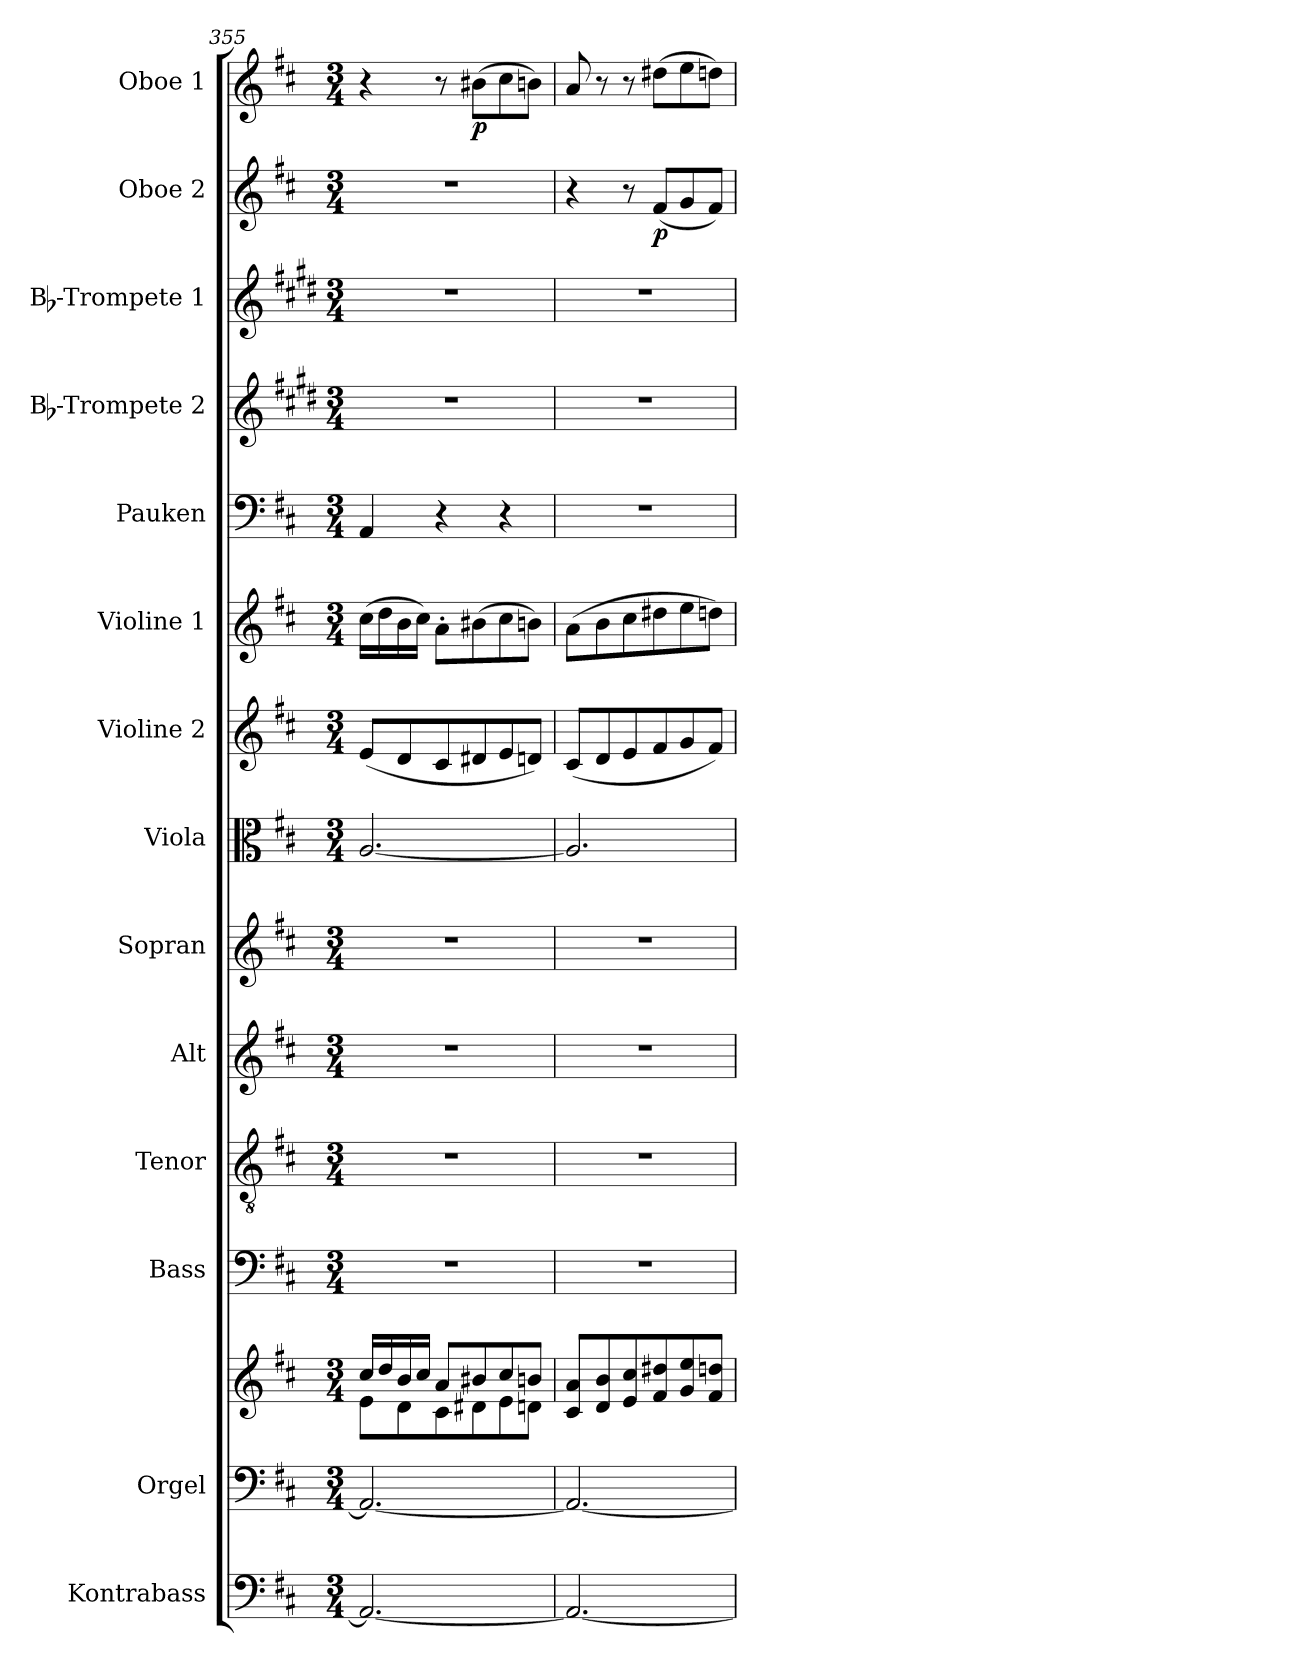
**kern	**kern	**kern	**kern	**kern	**kern	**kern	**kern	**kern	**kern	**kern	**kern	**kern	**kern	**dynam	**kern	**dynam
*part14	*part13	*part13	*part12	*part11	*part10	*part9	*part8	*part7	*part6	*part5	*part4	*part3	*part2	*part2	*part1	*part1
*staff15	*staff14	*staff13	*staff12	*staff11	*staff10	*staff9	*staff8	*staff7	*staff6	*staff5	*staff4	*staff3	*staff2	*staff2	*staff1	*staff1
*I"Kontrabass	*I"Orgel	*	*I"Bass	*I"Tenor	*I"Alt	*I"Sopran	*I"Viola	*I"Violine 2	*I"Violine 1	*I"Pauken	*I"Bb-Trompete 2	*I"Bb-Trompete 1	*I"Oboe 2	*	*I"Oboe 1	*
*I'Kb.	*I'Org.	*	*I'B.	*I'T.	*I'A.	*I'S.	*I'Vla.	*I'Vl. 2	*I'Vl. 1	*I'Pk.	*I'Bb Trp. 2	*I'Bb Trp. 1	*I'Ob. 2	*	*I'Ob. 1	*
*clefF4	*clefF4	*clefG2	*clefF4	*clefGv2	*clefG2	*clefG2	*clefC3	*clefG2	*clefG2	*clefF4	*clefG2	*clefG2	*clefG2	*	*clefG2	*
*ITrd7c12	*	*	*	*	*	*	*	*	*	*	*ITrd1c2	*ITrd1c2	*	*	*	*
*k[f#c#]	*k[f#c#]	*k[f#c#]	*k[f#c#]	*k[f#c#]	*k[f#c#]	*k[f#c#]	*k[f#c#]	*k[f#c#]	*k[f#c#]	*k[f#c#]	*k[f#c#]	*k[f#c#]	*k[f#c#]	*	*k[f#c#]	*
*D:	*D:	*D:	*D:	*D:	*D:	*D:	*D:	*D:	*D:	*D:	*D:	*D:	*D:	*	*D:	*
*M3/4	*M3/4	*M3/4	*M3/4	*M3/4	*M3/4	*M3/4	*M3/4	*M3/4	*M3/4	*M3/4	*M3/4	*M3/4	*M3/4	*	*M3/4	*
=355	=355	=355	=355	=355	=355	=355	=355	=355	=355	=355	=355	=355	=355	=355	=355	=355
*	*	*^	*	*	*	*	*	*	*	*	*	*	*	*	*	*
2.AAA/_	2.AA/_	16cc#/LL	8e\L	2.r	2.r	2.r	2.r	[2.A/	(<8e/L	(>16cc#\LL	4AA/	2.r	2.r	2.r	.	4r	.
.	.	16dd/	.	.	.	.	.	.	.	16dd\	.	.	.	.	.	.	.
.	.	16b/	8d\	.	.	.	.	.	8d/	16b\	.	.	.	.	.	.	.
.	.	16cc#/JJ	.	.	.	.	.	.	.	16cc#\JJ)	.	.	.	.	.	.	.
.	.	8a/L	8c#\	.	.	.	.	.	8c#/	8a'>\L	4r	.	.	.	.	8r	.
!	!	!	!	!	!	!	!	!	!	!	!	!	!	!	!	!	!LO:DY:b
.	.	8b#X/	8d#X\	.	.	.	.	.	8d#X/	(>8b#X\	.	.	.	.	.	(>8b#X\L	p
.	.	8cc#/	8e\	.	.	.	.	.	8e/	8cc#\	4r	.	.	.	.	8cc#\	.
.	.	8bn/J	8dn\J	.	.	.	.	.	8dn/J)	8bn\J)	.	.	.	.	.	8bn\J)	.
*	*	*v	*v	*	*	*	*	*	*	*	*	*	*	*	*	*	*
=356	=356	=356	=356	=356	=356	=356	=356	=356	=356	=356	=356	=356	=356	=356	=356	=356
2.AAA/_	2.AA/_	8c#/ 8a/L	2.r	2.r	2.r	2.r	2.A/]	(<8c#/L	(>8a\L	2.r	2.r	2.r	4r	.	8a/	.
.	.	8d/ 8b/	.	.	.	.	.	8d/	8b\	.	.	.	.	.	8r	.
.	.	8e/ 8cc#/	.	.	.	.	.	8e/	8cc#\	.	.	.	8r	.	8r	.
!	!	!	!	!	!	!	!	!	!	!	!	!	!	!LO:DY:b	!	!
.	.	8f#/ 8dd#X/	.	.	.	.	.	8f#/	8dd#X\	.	.	.	(<8f#/L	p	(>8dd#X\L	.
.	.	8g/ 8ee/	.	.	.	.	.	8g/	8ee\	.	.	.	8g/	.	8ee\	.
.	.	8f#/ 8ddn/J	.	.	.	.	.	8f#/J)	8ddn\J)	.	.	.	8f#/J)	.	8ddn\J)	.
=	=	=	=	=	=	=	=	=	=	=	=	=	=	=	=	=
*-	*-	*-	*-	*-	*-	*-	*-	*-	*-	*-	*-	*-	*-	*-	*-	*-
